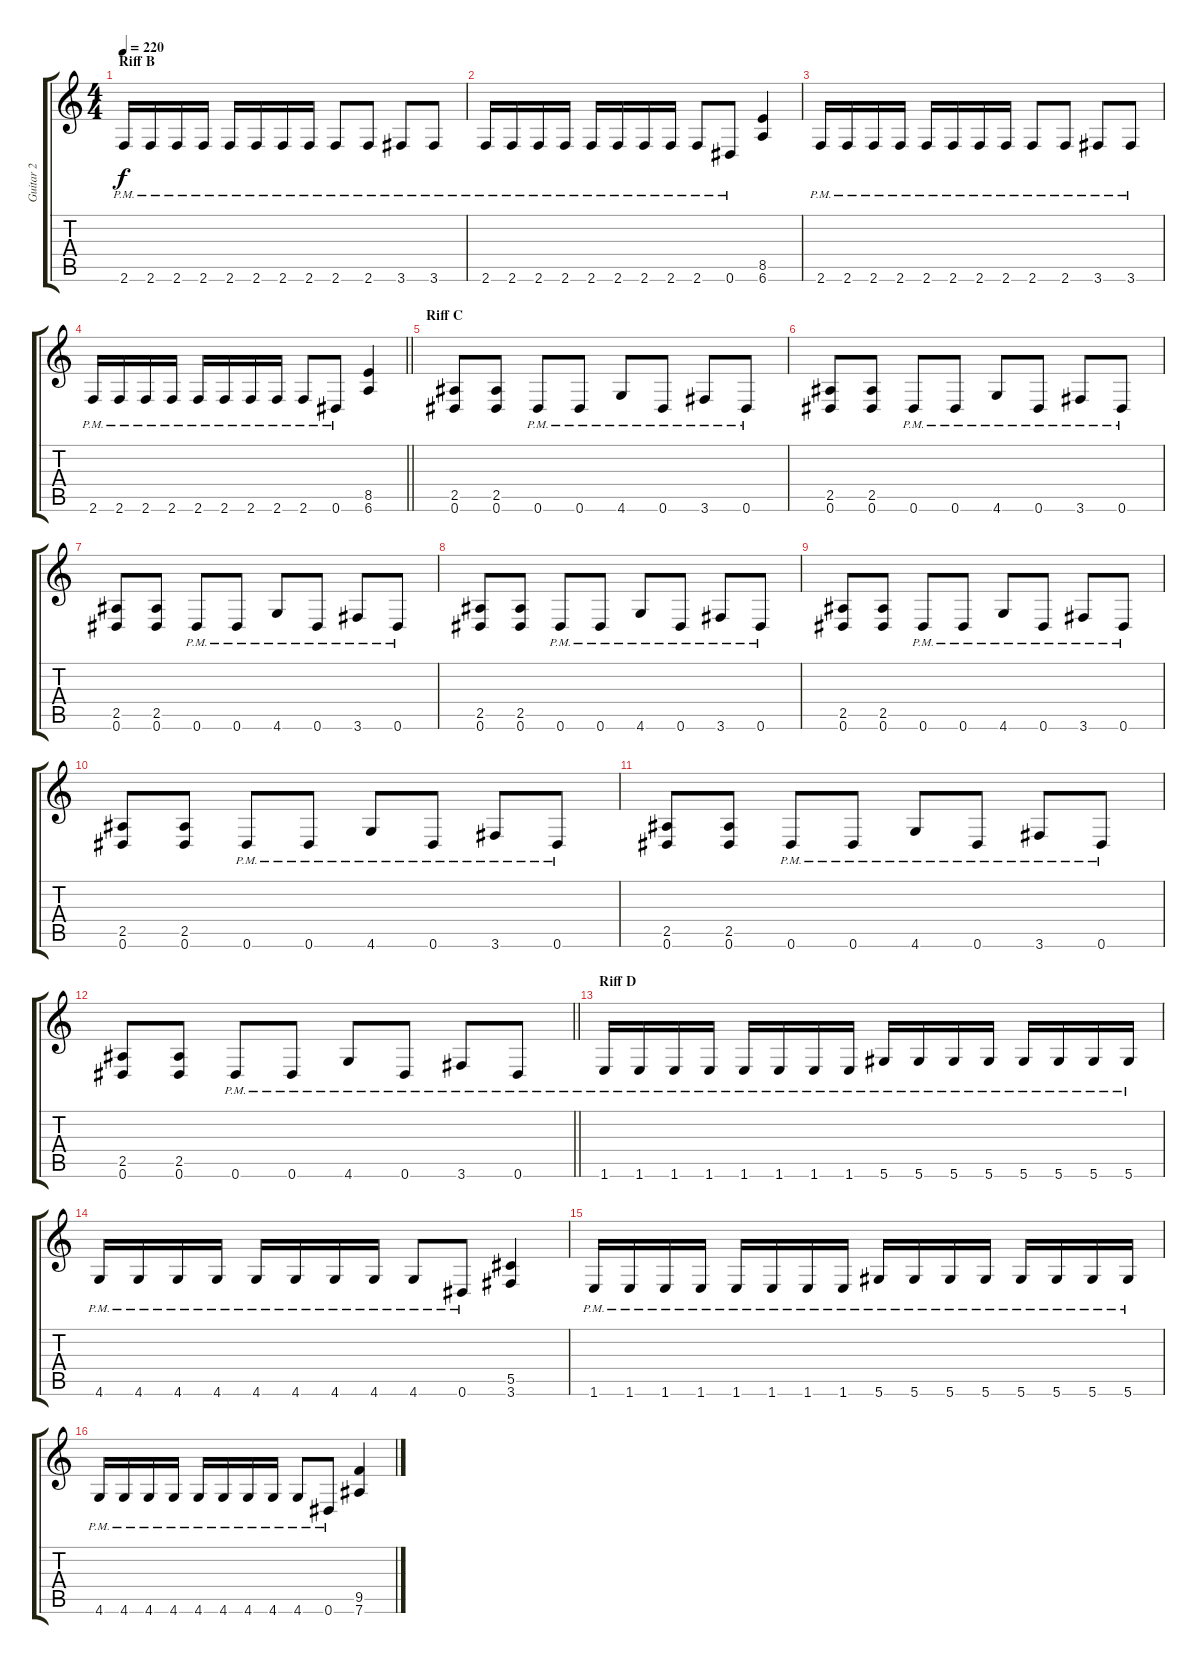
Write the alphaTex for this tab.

\track ("Guitar 2" "Guitar 2") {instrument distortionguitar}
\staff {score tabs}
\tuning (Eb4 Bb3 Gb3 Db3 Ab2 Eb2) {hide}
\ts (4 4)
\section ("" "Riff B")
\tempo 220
\clef g2
\ks c
2.6{pm}.16{dy f} 2.6{pm}.16 2.6{pm}.16 2.6{pm}.16 2.6{pm}.16 2.6{pm}.16 2.6{pm}.16 2.6{pm}.16 2.6{pm}.8 2.6{pm}.8 3.6{pm}.8 3.6{pm}.8 |
2.6{pm}.16 2.6{pm}.16 2.6{pm}.16 2.6{pm}.16 2.6{pm}.16 2.6{pm}.16 2.6{pm}.16 2.6{pm}.16 2.6{pm}.8 0.6{pm}.8 (8.5 6.6).4 |
2.6{pm}.16 2.6{pm}.16 2.6{pm}.16 2.6{pm}.16 2.6{pm}.16 2.6{pm}.16 2.6{pm}.16 2.6{pm}.16 2.6{pm}.8 2.6{pm}.8 3.6{pm}.8 3.6{pm}.8 |
\barLineRight lightlight
2.6{pm}.16 2.6{pm}.16 2.6{pm}.16 2.6{pm}.16 2.6{pm}.16 2.6{pm}.16 2.6{pm}.16 2.6{pm}.16 2.6{pm}.8 0.6{pm}.8 (8.5 6.6).4 |
\section ("" "Riff C")
(2.5 0.6).8 (2.5 0.6).8 0.6{pm}.8 0.6{pm}.8 4.6{pm}.8 0.6{pm}.8 3.6{pm}.8 0.6{pm}.8 |
(2.5 0.6).8 (2.5 0.6).8 0.6{pm}.8 0.6{pm}.8 4.6{pm}.8 0.6{pm}.8 3.6{pm}.8 0.6{pm}.8 |
(2.5 0.6).8 (2.5 0.6).8 0.6{pm}.8 0.6{pm}.8 4.6{pm}.8 0.6{pm}.8 3.6{pm}.8 0.6{pm}.8 |
(2.5 0.6).8 (2.5 0.6).8 0.6{pm}.8 0.6{pm}.8 4.6{pm}.8 0.6{pm}.8 3.6{pm}.8 0.6{pm}.8 |
(2.5 0.6).8 (2.5 0.6).8 0.6{pm}.8 0.6{pm}.8 4.6{pm}.8 0.6{pm}.8 3.6{pm}.8 0.6{pm}.8 |
(2.5 0.6).8 (2.5 0.6).8 0.6{pm}.8 0.6{pm}.8 4.6{pm}.8 0.6{pm}.8 3.6{pm}.8 0.6{pm}.8 |
(2.5 0.6).8 (2.5 0.6).8 0.6{pm}.8 0.6{pm}.8 4.6{pm}.8 0.6{pm}.8 3.6{pm}.8 0.6{pm}.8 |
\barLineRight lightlight
(2.5 0.6).8 (2.5 0.6).8 0.6{pm}.8 0.6{pm}.8 4.6{pm}.8 0.6{pm}.8 3.6{pm}.8 0.6{pm}.8 |
\section ("" "Riff D")
1.6{pm}.16 1.6{pm}.16 1.6{pm}.16 1.6{pm}.16 1.6{pm}.16 1.6{pm}.16 1.6{pm}.16 1.6{pm}.16 5.6{pm}.16 5.6{pm}.16 5.6{pm}.16 5.6{pm}.16 5.6{pm}.16 5.6{pm}.16 5.6{pm}.16 5.6{pm}.16 |
4.6{pm}.16 4.6{pm}.16 4.6{pm}.16 4.6{pm}.16 4.6{pm}.16 4.6{pm}.16 4.6{pm}.16 4.6{pm}.16 4.6{pm}.8 0.6{pm}.8 (5.5 3.6).4 |
1.6{pm}.16 1.6{pm}.16 1.6{pm}.16 1.6{pm}.16 1.6{pm}.16 1.6{pm}.16 1.6{pm}.16 1.6{pm}.16 5.6{pm}.16 5.6{pm}.16 5.6{pm}.16 5.6{pm}.16 5.6{pm}.16 5.6{pm}.16 5.6{pm}.16 5.6{pm}.16 |
4.6{pm}.16 4.6{pm}.16 4.6{pm}.16 4.6{pm}.16 4.6{pm}.16 4.6{pm}.16 4.6{pm}.16 4.6{pm}.16 4.6{pm}.8 0.6{pm}.8 (9.5 7.6).4
